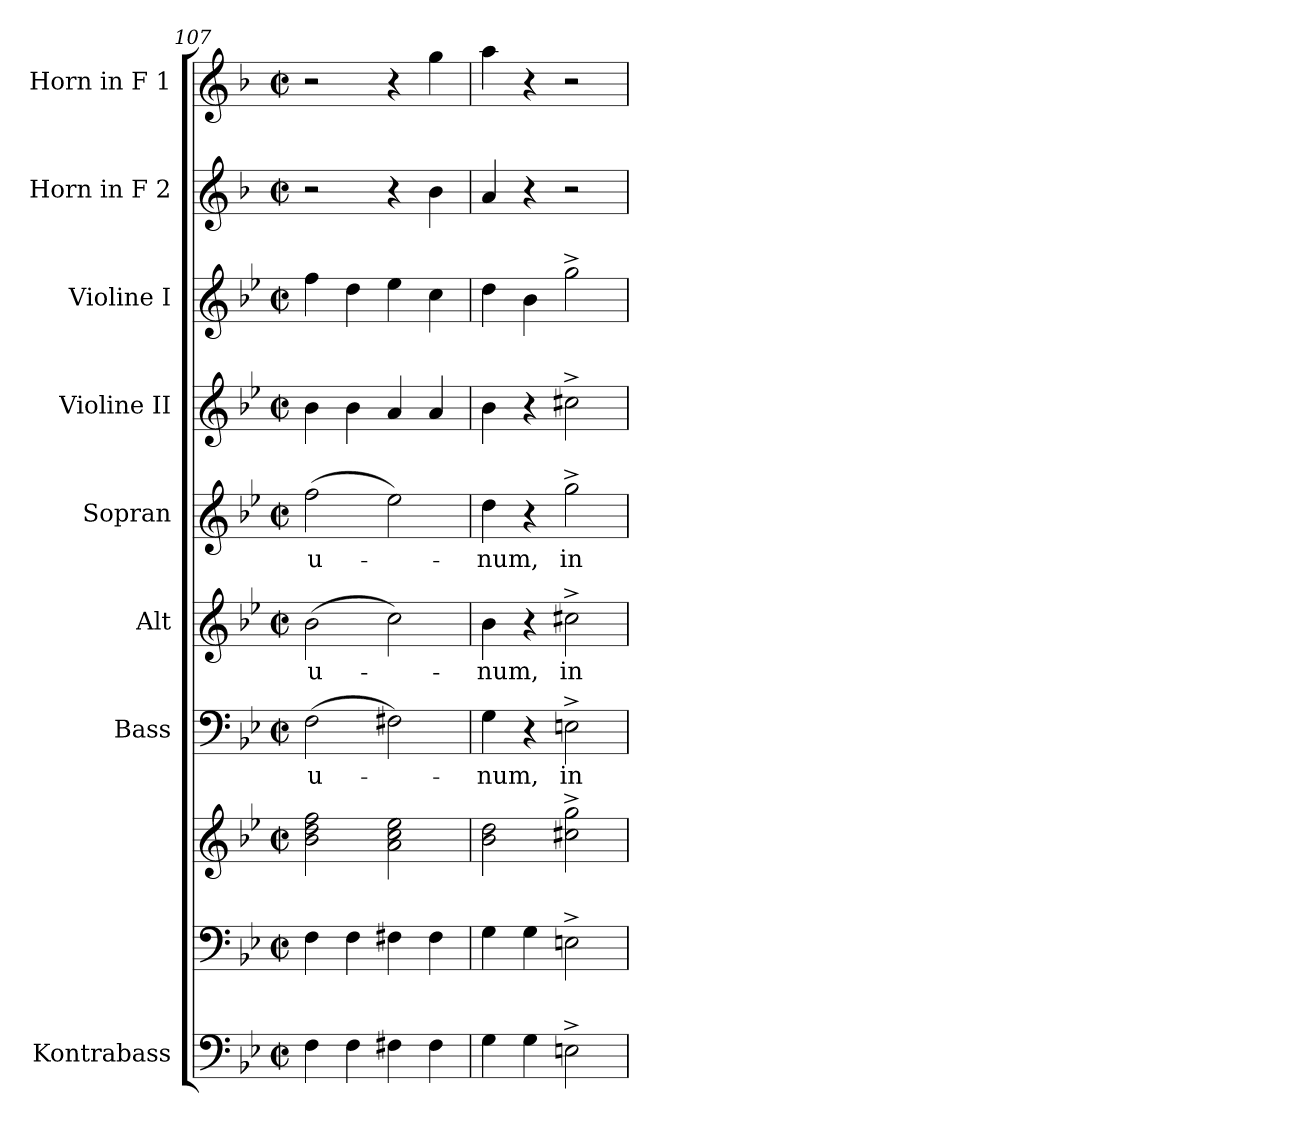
**kern	**kern	**kern	**kern	**text	**kern	**text	**kern	**text	**kern	**kern	**kern	**kern
*part9	*part8	*part8	*part7	*part7	*part6	*part6	*part5	*part5	*part4	*part3	*part2	*part1
*staff10	*staff9	*staff8	*staff7	*staff7	*staff6	*staff6	*staff5	*staff5	*staff4	*staff3	*staff2	*staff1
*I"Kontrabass	*	*	*I"Bass	*	*I"Alt	*	*I"Sopran	*	*I"Violine II	*I"Violine I	*I"Horn in F 2	*I"Horn in F 1
*I'Kb.	*	*	*I'B.	*	*I'A.	*	*I'S.	*	*I'Vl. II	*I'Vl. I	*	*
*clefF4	*clefF4	*clefG2	*clefF4	*	*clefG2	*	*clefG2	*	*clefG2	*clefG2	*clefG2	*clefG2
*ITrd7c12	*	*	*	*	*	*	*	*	*	*	*ITrd4c7	*ITrd4c7
*k[b-e-]	*k[b-e-]	*k[b-e-]	*k[b-e-]	*	*k[b-e-]	*	*k[b-e-]	*	*k[b-e-]	*k[b-e-]	*k[b-e-]	*k[b-e-]
*B-:	*B-:	*B-:	*B-:	*	*B-:	*	*B-:	*	*B-:	*B-:	*B-:	*B-:
*M2/2	*M2/2	*M2/2	*M2/2	*	*M2/2	*	*M2/2	*	*M2/2	*M2/2	*M2/2	*M2/2
*met(c|)	*met(c|)	*met(c|)	*met(c|)	*	*met(c|)	*	*met(c|)	*	*met(c|)	*met(c|)	*met(c|)	*met(c|)
=107	=107	=107	=107	=107	=107	=107	=107	=107	=107	=107	=107	=107
!	!	!	!	!LO:LY:b	!	!LO:LY:b	!	!LO:LY:b	!	!	!	!
4FF\	4F\	2b-\ 2dd\ 2ff\	(>2F\	u-	(>2b-\	u-	(>2ff\	u-	4b-\	4ff\	2r	2r
4FF\	4F\	.	.	.	.	.	.	.	4b-\	4dd\	.	.
4FF#X\	4F#X\	2a\ 2cc\ 2ee-\	2F#X\)	.	2cc\)	.	2ee-\)	.	4a/	4ee-\	4r	4r
4FF#\	4F#\	.	.	.	.	.	.	.	4a/	4cc\	4e-\	4cc\
=108	=108	=108	=108	=108	=108	=108	=108	=108	=108	=108	=108	=108
!	!	!	!	!LO:LY:b	!	!LO:LY:b	!	!LO:LY:b	!	!	!	!
4GG\	4G\	2b-\ 2dd\	4G\	-num,	4b-\	-num,	4dd\	-num,	4b-\	4dd\	4d/	4dd\
4GG\	4G\	.	4r	.	4r	.	4r	.	4r	4b-\	4r	4r
!	!	!	!	!LO:LY:b	!	!LO:LY:b	!	!LO:LY:b	!	!	!	!
2EEn^>\	2En^>\	2cc#X\^> 2gg\^>	2En^>\	in	2cc#X^>\	in	2gg^>\	in	2cc#X^>\	2gg^>\	2r	2r
=	=	=	=	=	=	=	=	=	=	=	=	=
*-	*-	*-	*-	*-	*-	*-	*-	*-	*-	*-	*-	*-
